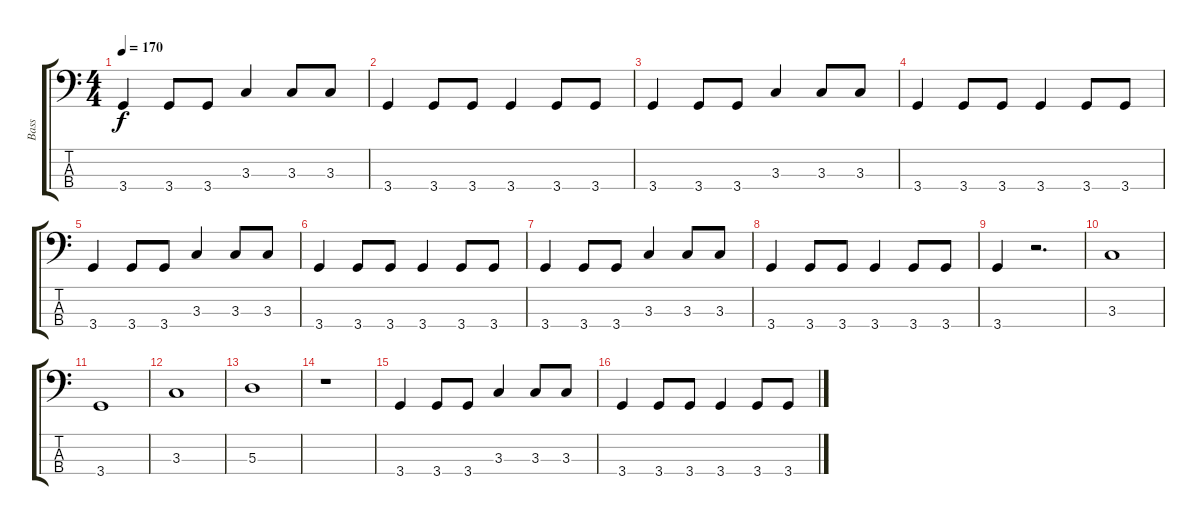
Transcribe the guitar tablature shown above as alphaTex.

\track ("Bass" "Bass") {instrument electricbassfinger}
\staff {score tabs}
\tuning (G2 D2 A1 E1) {hide}
\ts (4 4)
\tempo 170
\clef f4
\ks c
3.4.4{dy f} 3.4.8 3.4.8 3.3.4 3.3.8 3.3.8 |
3.4.4 3.4.8 3.4.8 3.4.4 3.4.8 3.4.8 |
3.4.4 3.4.8 3.4.8 3.3.4 3.3.8 3.3.8 |
3.4.4 3.4.8 3.4.8 3.4.4 3.4.8 3.4.8 |
3.4.4 3.4.8 3.4.8 3.3.4 3.3.8 3.3.8 |
3.4.4 3.4.8 3.4.8 3.4.4 3.4.8 3.4.8 |
3.4.4 3.4.8 3.4.8 3.3.4 3.3.8 3.3.8 |
3.4.4 3.4.8 3.4.8 3.4.4 3.4.8 3.4.8 |
3.4.4 r.2{d} |
3.3.1 |
3.4.1 |
3.3.1 |
5.3.1 |
r.1 |
3.4.4 3.4.8 3.4.8 3.3.4 3.3.8 3.3.8 |
3.4.4 3.4.8 3.4.8 3.4.4 3.4.8 3.4.8
